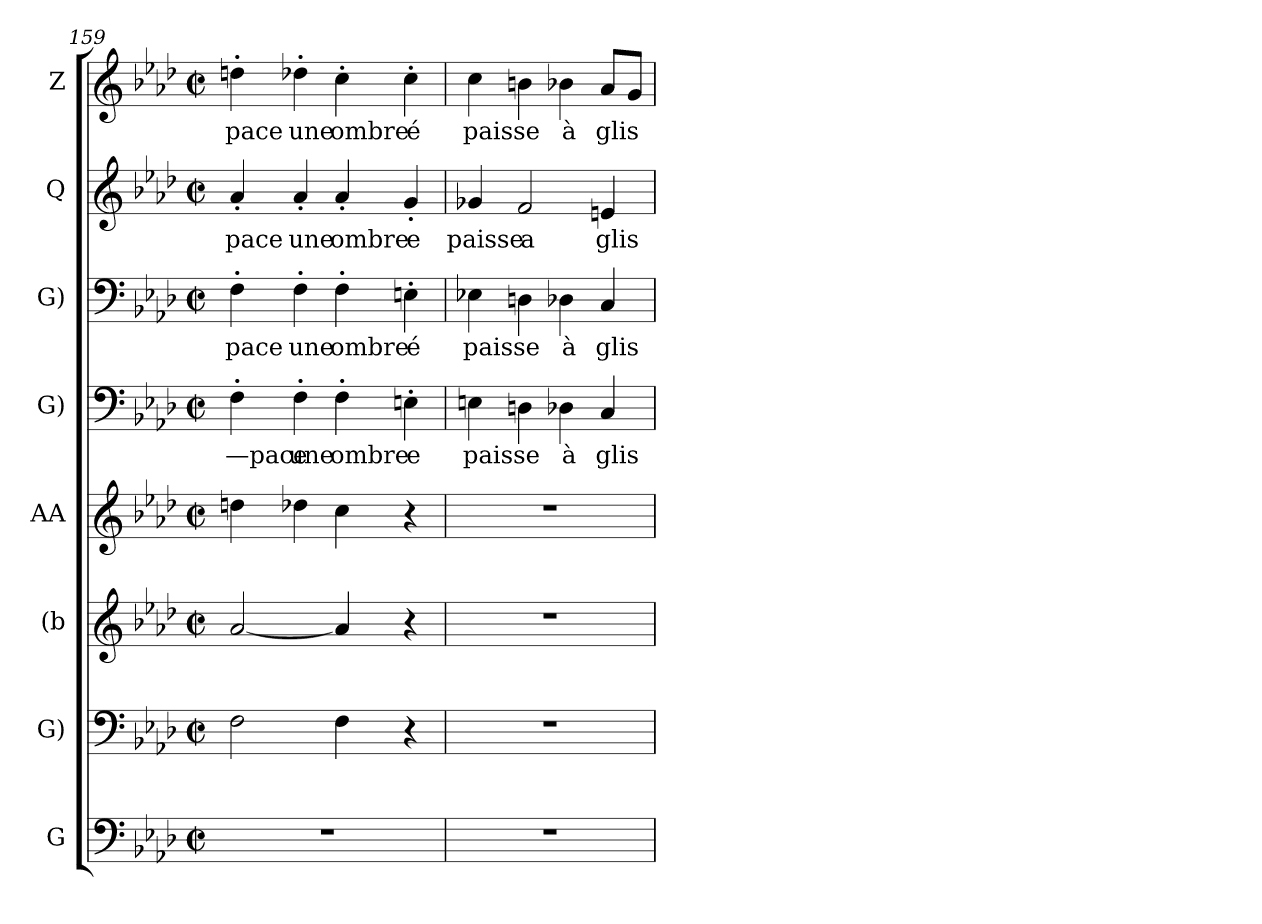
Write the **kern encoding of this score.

**kern	**kern	**kern	**kern	**kern	**text	**kern	**text	**kern	**text	**kern	**text
*part8	*part7	*part6	*part5	*part4	*part4	*part3	*part3	*part2	*part2	*part1	*part1
*staff8	*staff7	*staff6	*staff5	*staff4	*staff4	*staff3	*staff3	*staff2	*staff2	*staff1	*staff1
*I"G	*I"G)	*I"(b	*I"AA	*I"G)	*	*I"G)	*	*I"Q	*	*I"Z	*
*clefF4	*clefF4	*clefG2	*clefG2	*clefF4	*	*clefF4	*	*clefG2	*	*clefG2	*
*k[b-e-a-d-]	*k[b-e-a-d-]	*k[b-e-a-d-]	*k[b-e-a-d-]	*k[b-e-a-d-]	*	*k[b-e-a-d-]	*	*k[b-e-a-d-]	*	*k[b-e-a-d-]	*
*M2/2	*M2/2	*M2/2	*M2/2	*M2/2	*	*M2/2	*	*M2/2	*	*M2/2	*
*met(c|)	*met(c|)	*met(c|)	*met(c|)	*met(c|)	*	*met(c|)	*	*met(c|)	*	*met(c|)	*
=159	=159	=159	=159	=159	=159	=159	=159	=159	=159	=159	=159
1r	2Fi\	[2a-i/	4ddni\	4F'>i\	—pace	4F'>i\	pace	4a-'<i/	pace	4ddn'>i\	pace
.	.	.	4dd-Xi\	4F'>i\	une	4F'>i\	une	4a-'<i/	une	4dd-X'>i\	une
.	4Fi\	4a-i/]	4cci\	4F'>i\	ombre	4F'>i\	ombre	4a-'<i/	ombre	4cc'>i\	ombre
.	4r	4r	4r	4En'>i\	e	4En'>i\	é	4g'<i/	e	4cc'>i\	é
!!LO:PB:g=z
=160	=160	=160	=160	=160	=160	=160	=160	=160	=160	=160	=160
1r	1r	1r	1r	4Eni\	paisse	4E-Xi\	paisse	4g-Xi/	paisse	4cci\	paisse
.	.	.	.	4Dni\	.	4Dni\	.	2fi/	a	4bni\	.
.	.	.	.	4D-Xi\	à	4D-Xi\	à	.	.	4b-Xi\	à
.	.	.	.	4Ci/	glis	4Ci/	glis	4eni/	glis	8a-i/L	glis
.	.	.	.	.	.	.	.	.	.	8gi/J	.
=	=	=	=	=	=	=	=	=	=	=	=
*-	*-	*-	*-	*-	*-	*-	*-	*-	*-	*-	*-
